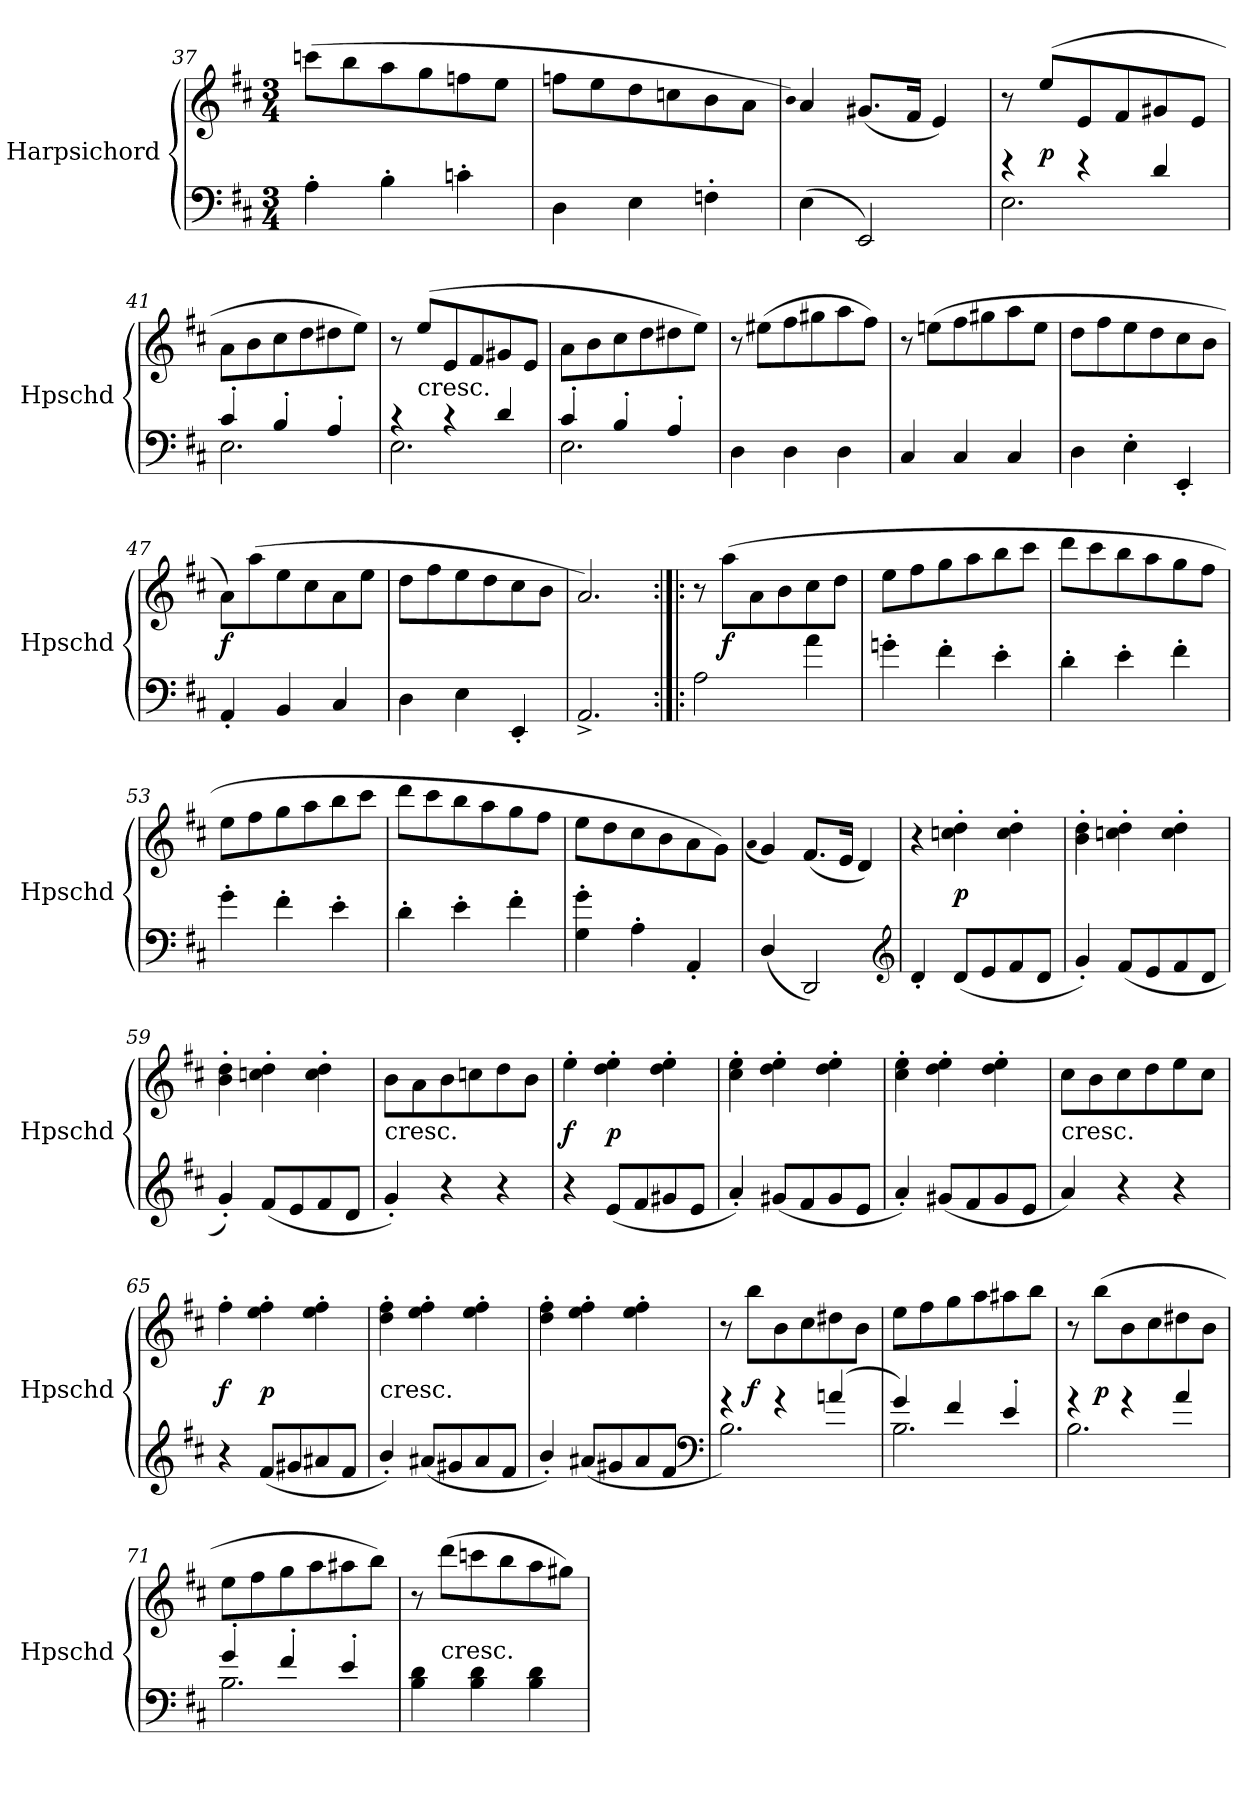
**kern	**kern	**dynam
*part1	*part1	*part1
*staff2	*staff1	*staff1/2
*I"Harpsichord	*	*
*I'Hpschd	*	*
*clefF4	*clefG2	*
*k[f#c#]	*k[f#c#]	*
*D:	*D:	*
*M3/4	*M3/4	*
=37	=37	=37
4A'\	(8cccn\L	.
.	8bb\	.
4B'\	8aa\	.
.	8gg\	.
4cn'\	8ffn\	.
.	8ee\J	.
=38	=38	=38
4D\	8ffn\L	.
.	8ee\	.
4E\	8dd\	.
.	8ccn\	.
4Fn'\	8b\	.
.	8a\J	.
=39	=39	=39
.	qb)	.
(4E\	4a/	.
2EE/)	(8.g#X/L	.
.	16f#/Jk	.
.	4e/)	.
=40	=40	=40
*^	*	*
4r	2.E\	8r	.
.	.	(8ee/L	p
4r	.	8e/	.
.	.	8f#/	.
4d/	.	8g#X/	.
.	.	8e/J	.
=41	=41	=41	=41
4c#'/	2.E\	8a\L	.
.	.	8b\	.
4B'/	.	8cc#\	.
.	.	8dd\	.
4A'/	.	8dd#X\	.
.	.	8ee\J)	.
=42	=42	=42	=42
4r	2.E\	8r	.
!	!	!LO:TX:c:t=cresc.	!
.	.	(8ee/L	.
4r	.	8e/	.
.	.	8f#/	.
4d/	.	8g#X/	.
.	.	8e/J	.
=43	=43	=43	=43
4c#'/	2.E\	8a\L	.
.	.	8b\	.
4B'/	.	8cc#\	.
.	.	8dd\	.
4A'/	.	8dd#X\	.
.	.	8ee\J)	.
*v	*v	*	*
=44	=44	=44
4D\	8r	.
.	(8ee#X\L	.
4D\	8ff#\	.
.	8gg#X\	.
4D\	8aa\	.
.	8ff#\J)	.
=45	=45	=45
4C#/	8r	.
.	(8een\L	.
4C#/	8ff#\	.
.	8gg#X\	.
4C#/	8aa\	.
.	8ee\J	.
=46	=46	=46
4D\	8dd\L	.
.	8ff#\	.
4E'\	8ee\	.
.	8dd\	.
4EE'/	8cc#\	.
.	8b\J	.
=47	=47	=47
4AA'/	8a\L)	f
.	(8aa\	.
4BB/	8ee\	.
.	8cc#\	.
4C#/	8a\	.
.	8ee\J	.
=48	=48	=48
4D\	8dd\L	.
.	8ff#\	.
4E\	8ee\	.
.	8dd\	.
4EE'/	8cc#\	.
.	8b\J	.
=49	=49	=49
2.AA^/	2.a/)	.
=50:|!|:	=50:|!|:	=50:|!|:
2A\	8r	.
.	(8aa\L	f
.	8a\	.
.	8b\	.
4a\	8cc#\	.
.	8dd\J	.
=51	=51	=51
4gn'\	8ee\L	.
.	8ff#\	.
4f#'\	8gg\	.
.	8aa\	.
4e'\	8bb\	.
.	8ccc#\J	.
=52	=52	=52
4d'\	8ddd\L	.
.	8ccc#\	.
4e'\	8bb\	.
.	8aa\	.
4f#'\	8gg\	.
.	8ff#\J	.
=53	=53	=53
4g'\	8ee\L	.
.	8ff#\	.
4f#'\	8gg\	.
.	8aa\	.
4e'\	8bb\	.
.	8ccc#\J	.
=54	=54	=54
4d'\	8ddd\L	.
.	8ccc#\	.
4e'\	8bb\	.
.	8aa\	.
4f#'\	8gg\	.
.	8ff#\J	.
=55	=55	=55
4G'\ 4g'\	8ee\L	.
.	8dd\	.
4A'\	8cc#\	.
.	8b\	.
4AA'/	8a\	.
.	8g\J)	.
=56	=56	=56
.	(qa	.
(4D/	4g/)	.
2DD/)	(8.f#/L	.
.	16e/Jk	.
.	4d/)	.
*clefG2	*	*
=57	=57	=57
4d'/	4r	.
(8d/L	4ccn'\ 4dd'\	p
8e/	.	.
8f#/	4cc'\ 4dd'\	.
8d/J	.	.
=58	=58	=58
4g'/)	4b'\ 4dd'\	.
(8f#/L	4ccn'\ 4dd'\	.
8e/	.	.
8f#/	4cc'\ 4dd'\	.
8d/J	.	.
=59	=59	=59
4g'/)	4b'\ 4dd'\	.
(8f#/L	4ccn'\ 4dd'\	.
8e/	.	.
8f#/	4cc'\ 4dd'\	.
8d/J	.	.
=60	=60	=60
!	!LO:TX:c:t=cresc.	!
4g'/)	8b\L	.
.	8a\	.
4r	8b\	.
.	8ccn\	.
4r	8dd\	.
.	8b\J	.
=61	=61	=61
4r	4ee'\	f
(8e/L	4dd'\ 4ee'\	p
8f#/	.	.
8g#X/	4dd'\ 4ee'\	.
8e/J	.	.
=62	=62	=62
4a'/)	4cc#'\ 4ee'\	.
(8g#X/L	4dd'\ 4ee'\	.
8f#/	.	.
8g#/	4dd'\ 4ee'\	.
8e/J	.	.
=63	=63	=63
4a'/)	4cc#'\ 4ee'\	.
(8g#X/L	4dd'\ 4ee'\	.
8f#/	.	.
8g#/	4dd'\ 4ee'\	.
8e/J	.	.
=64	=64	=64
!	!LO:TX:c:t=cresc.	!
4a/)	8cc#\L	.
.	8b\	.
4r	8cc#\	.
.	8dd\	.
4r	8ee\	.
.	8cc#\J	.
=65	=65	=65
4r	4ff#'\	f
(8f#/L	4ee'\ 4ff#'\	p
8g#X/	.	.
8a#X/	4ee'\ 4ff#'\	.
8f#/J	.	.
=66	=66	=66
!	!LO:TX:c:t=cresc.	!
4b'/)	4dd'\ 4ff#'\	.
(8a#X/L	4ee'\ 4ff#'\	.
8g#X/	.	.
8a#/	4ee'\ 4ff#'\	.
8f#/J	.	.
=67	=67	=67
4b'/)	4dd'\ 4ff#'\	.
(8a#X/L	4ee'\ 4ff#'\	.
8g#X/	.	.
8a#/	4ee'\ 4ff#'\	.
8f#/J	.	.
*clefF4	*	*
=68	=68	=68
*^	*	*
4r	2.B\)	8r	.
.	.	8bb\L	f
4r	.	8b\	.
.	.	8cc#\	.
(4an/	.	8dd#X\	.
.	.	8b\J	.
=69	=69	=69	=69
4g/)	2.B\	8ee\L	.
.	.	8ff#\	.
4f#/	.	8gg\	.
.	.	8aa\	.
4e'/	.	8aa#X\	.
.	.	8bb\J	.
=70	=70	=70	=70
4r	2.B\	8r	.
.	.	(8bb\L	p
4r	.	8b\	.
.	.	8cc#\	.
4a/	.	8dd#X\	.
.	.	8b\J	.
=71	=71	=71	=71
4g'/	2.B\	8ee\L	.
.	.	8ff#\	.
4f#'/	.	8gg\	.
.	.	8aa\	.
4e'/	.	8aa#X\	.
.	.	8bb\J)	.
*v	*v	*	*
=72	=72	=72
4B\ 4d\	8r	.
!	!LO:TX:c:t=cresc.	!
.	(8ddd\L	.
4B\ 4d\	8cccn\	.
.	8bb\	.
4B\ 4d\	8aa\	.
.	8gg#X\J)	.
=	=	=
*-	*-	*-
